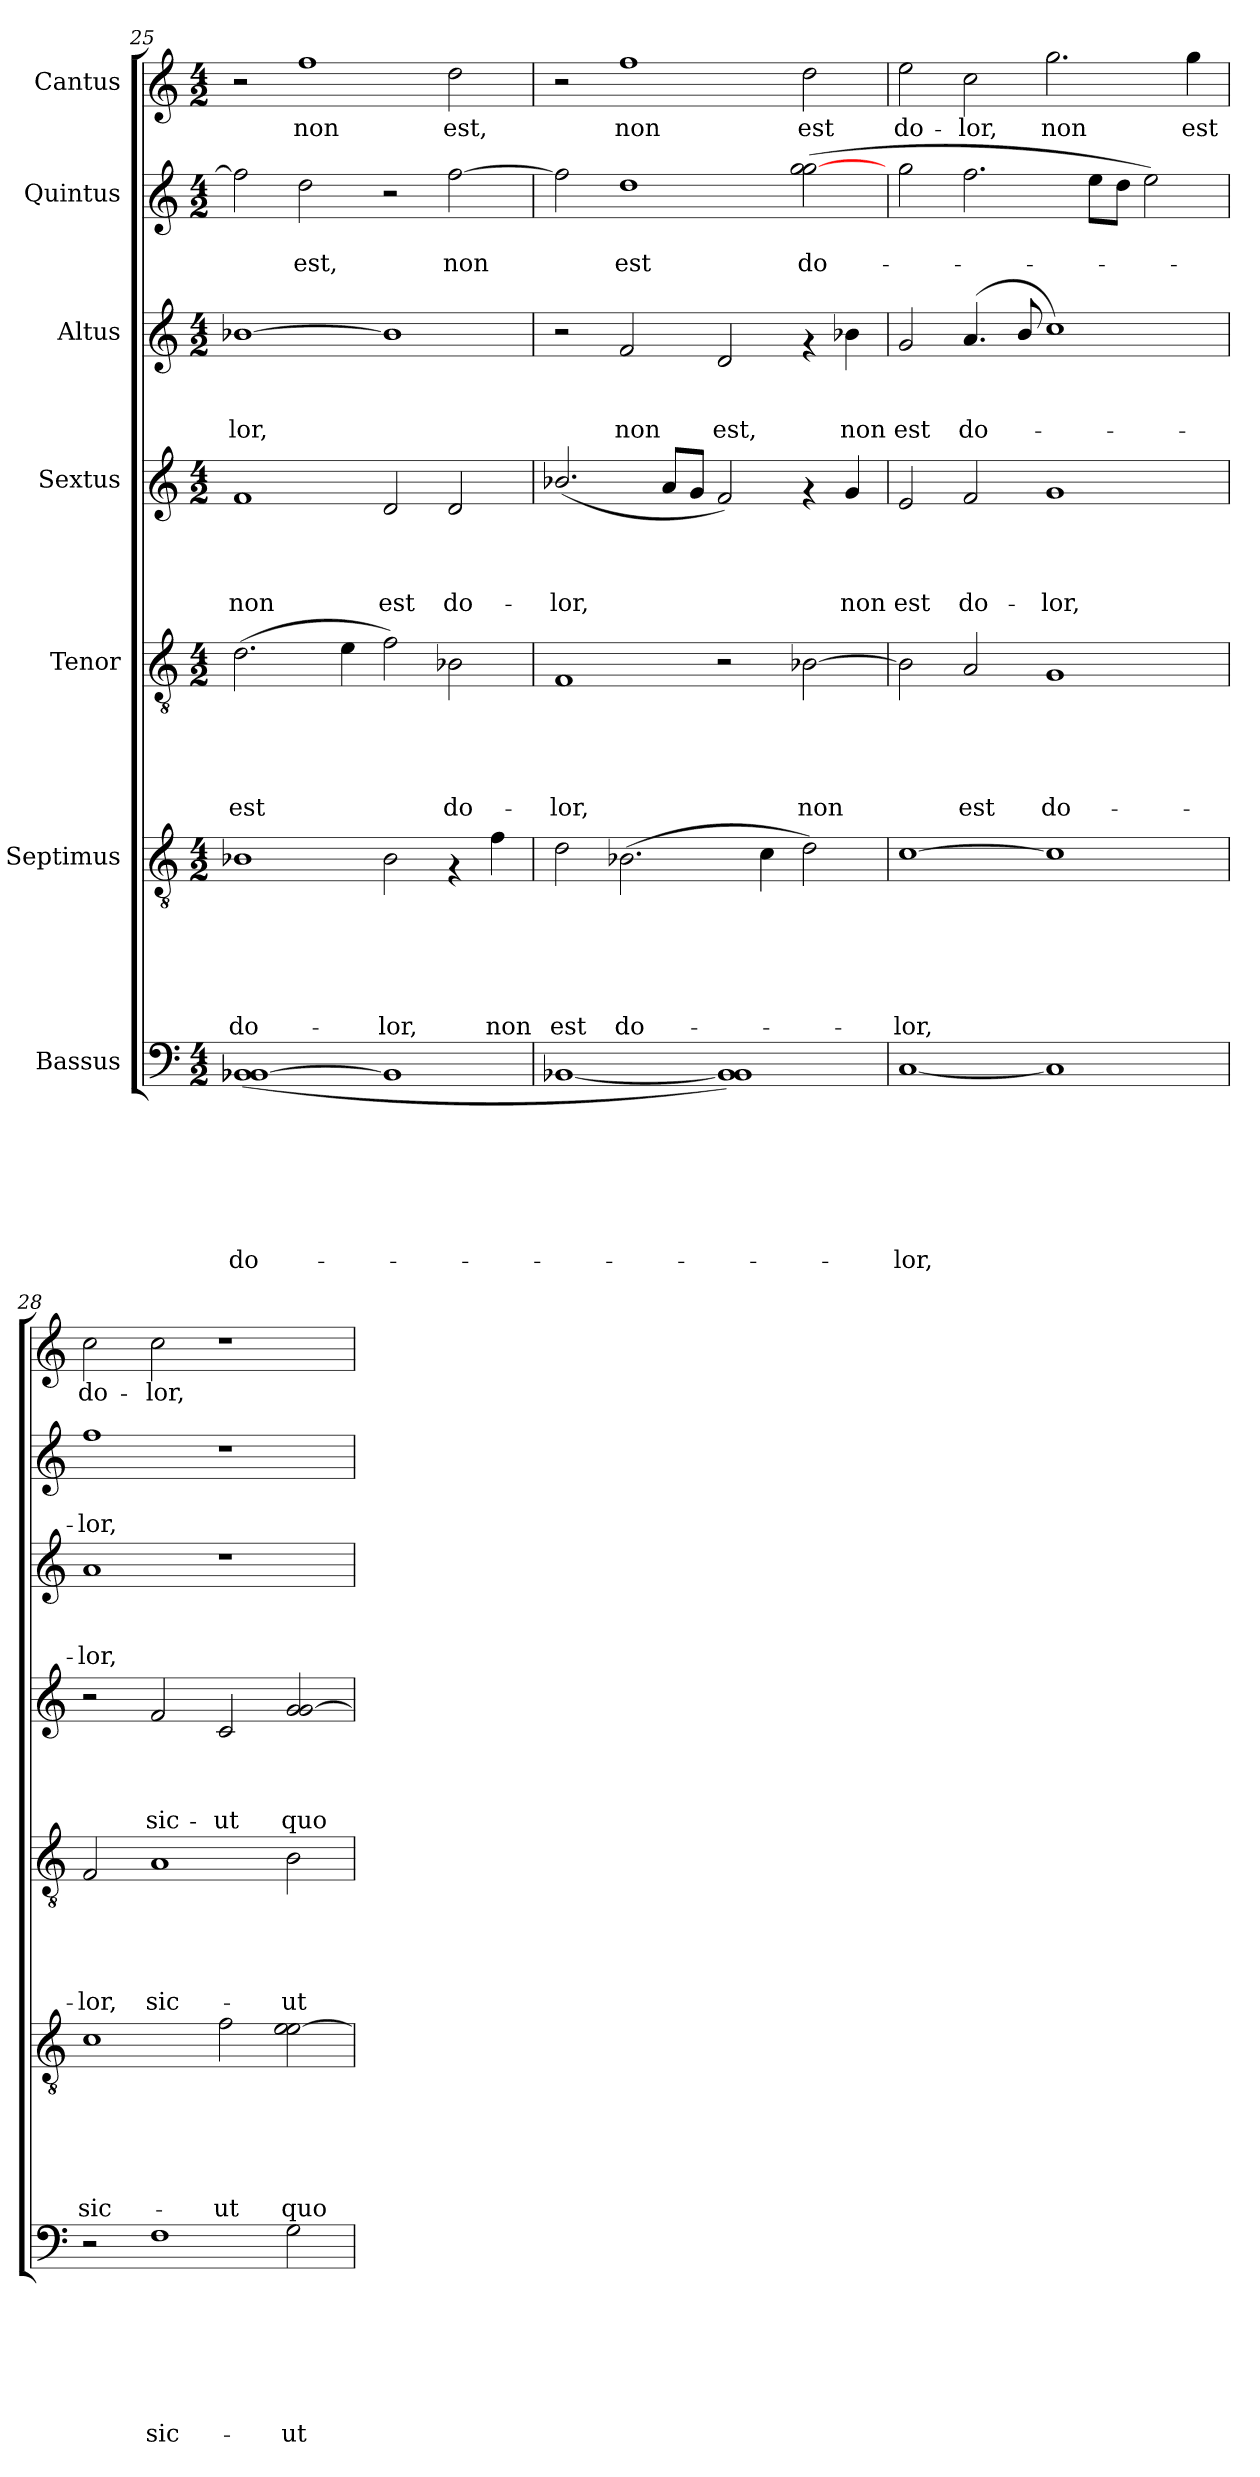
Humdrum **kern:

**kern	**text	**text	**text	**text	**text	**text	**text	**kern	**text	**text	**text	**text	**text	**text	**kern	**text	**text	**text	**text	**text	**kern	**text	**text	**text	**text	**kern	**text	**text	**text	**kern	**text	**text	**kern	**text
*part7	*part7	*part7	*part7	*part7	*part7	*part7	*part7	*part6	*part6	*part6	*part6	*part6	*part6	*part6	*part5	*part5	*part5	*part5	*part5	*part5	*part4	*part4	*part4	*part4	*part4	*part3	*part3	*part3	*part3	*part2	*part2	*part2	*part1	*part1
*staff7	*staff7	*staff7	*staff7	*staff7	*staff7	*staff7	*staff7	*staff6	*staff6	*staff6	*staff6	*staff6	*staff6	*staff6	*staff5	*staff5	*staff5	*staff5	*staff5	*staff5	*staff4	*staff4	*staff4	*staff4	*staff4	*staff3	*staff3	*staff3	*staff3	*staff2	*staff2	*staff2	*staff1	*staff1
*I"Bassus	*	*	*	*	*	*	*	*I"Septimus	*	*	*	*	*	*	*I"Tenor	*	*	*	*	*	*I"Sextus	*	*	*	*	*I"Altus	*	*	*	*I"Quintus	*	*	*I"Cantus	*
!!LO:PB:g=z
*clefF4	*	*	*	*	*	*	*	*clefGv2	*	*	*	*	*	*	*clefGv2	*	*	*	*	*	*clefG2	*	*	*	*	*clefG2	*	*	*	*clefG2	*	*	*clefG2	*
*k[]	*	*	*	*	*	*	*	*k[]	*	*	*	*	*	*	*k[]	*	*	*	*	*	*k[]	*	*	*	*	*k[]	*	*	*	*k[]	*	*	*k[]	*
*C:	*	*	*	*	*	*	*	*C:	*	*	*	*	*	*	*C:	*	*	*	*	*	*C:	*	*	*	*	*C:	*	*	*	*C:	*	*	*C:	*
*M4/2	*	*	*	*	*	*	*	*M4/2	*	*	*	*	*	*	*M4/2	*	*	*	*	*	*M4/2	*	*	*	*	*M4/2	*	*	*	*M4/2	*	*	*M4/2	*
=25	=25	=25	=25	=25	=25	=25	=25	=25	=25	=25	=25	=25	=25	=25	=25	=25	=25	=25	=25	=25	=25	=25	=25	=25	=25	=25	=25	=25	=25	=25	=25	=25	=25	=25
!	!	!	!	!	!	!	!LO:LY:b	!	!	!	!	!	!	!LO:LY:b	!	!	!	!	!	!LO:LY:b	!	!	!	!	!LO:LY:b	!	!	!	!LO:LY:b	!	!	!	!	!
(>1BB-X [>1BB-X	.	.	.	.	.	.	do-	1B-X	.	.	.	.	.	do-	(>2.d\	.	.	.	.	est	1f	.	.	.	non	[>1b-X	.	.	-lor,	2ff\]	.	.	2r	.
!	!	!	!	!	!	!	!	!	!	!	!	!	!	!	!	!	!	!	!	!	!	!	!	!	!	!	!	!	!	!	!	!LO:LY:b	!	!LO:LY:b
.	.	.	.	.	.	.	.	.	.	.	.	.	.	.	.	.	.	.	.	.	.	.	.	.	.	.	.	.	.	2dd\	.	est,	1ff	non
.	.	.	.	.	.	.	.	.	.	.	.	.	.	.	4e\	.	.	.	.	.	.	.	.	.	.	.	.	.	.	.	.	.	.	.
!	!	!	!	!	!	!	!	!	!	!	!	!	!	!LO:LY:b	!	!	!	!	!	!	!	!	!	!	!LO:LY:b	!	!	!	!	!	!	!	!	!
1BB-]	.	.	.	.	.	.	.	2B-\	.	.	.	.	.	-lor,	2f\)	.	.	.	.	.	2d/	.	.	.	est	1b-]	.	.	.	2r	.	.	.	.
!	!	!	!	!	!	!	!	!	!	!	!	!	!	!	!	!	!	!	!	!LO:LY:b	!	!	!	!	!LO:LY:b	!	!	!	!	!	!	!LO:LY:b	!	!LO:LY:b
.	.	.	.	.	.	.	.	4rF	.	.	.	.	.	.	2B-X\	.	.	.	.	do-	2d/	.	.	.	do-	.	.	.	.	[>2ff\	.	non	2dd\	est,
!	!	!	!	!	!	!	!	!	!	!	!	!	!	!LO:LY:b	!	!	!	!	!	!	!	!	!	!	!	!	!	!	!	!	!	!	!	!
.	.	.	.	.	.	.	.	4f\	.	.	.	.	.	non	.	.	.	.	.	.	.	.	.	.	.	.	.	.	.	.	.	.	.	.
=26	=26	=26	=26	=26	=26	=26	=26	=26	=26	=26	=26	=26	=26	=26	=26	=26	=26	=26	=26	=26	=26	=26	=26	=26	=26	=26	=26	=26	=26	=26	=26	=26	=26	=26
!	!	!	!	!	!	!	!	!	!	!	!	!	!	!LO:LY:b	!	!	!	!	!	!LO:LY:b	!	!	!	!	!LO:LY:b	!	!	!	!	!	!	!	!	!
[>1BB-X	.	.	.	.	.	.	.	2d\	.	.	.	.	.	est	1F	.	.	.	.	-lor,	(<2.b-X/	.	.	.	-lor,	2r	.	.	.	2ff\]	.	.	2r	.
!	!	!	!	!	!	!	!	!	!	!	!	!	!	!LO:LY:b	!	!	!	!	!	!	!	!	!	!	!	!	!	!	!LO:LY:b	!	!	!LO:LY:b	!	!LO:LY:b
.	.	.	.	.	.	.	.	(>2.B-X\	.	.	.	.	.	do-	.	.	.	.	.	.	.	.	.	.	.	2f/	.	.	non	1dd	.	est	1ff	non
.	.	.	.	.	.	.	.	.	.	.	.	.	.	.	.	.	.	.	.	.	8a/L	.	.	.	.	.	.	.	.	.	.	.	.	.
.	.	.	.	.	.	.	.	.	.	.	.	.	.	.	.	.	.	.	.	.	8g/J	.	.	.	.	.	.	.	.	.	.	.	.	.
!	!	!	!	!	!	!	!	!	!	!	!	!	!	!	!	!	!	!	!	!	!	!	!	!	!	!	!	!	!LO:LY:b	!	!	!	!	!
1BB-] 1BB-)	.	.	.	.	.	.	.	.	.	.	.	.	.	.	2r	.	.	.	.	.	2f/)	.	.	.	.	2d/	.	.	est,	.	.	.	.	.
.	.	.	.	.	.	.	.	4c\	.	.	.	.	.	.	.	.	.	.	.	.	.	.	.	.	.	.	.	.	.	.	.	.	.	.
!	!	!	!	!	!	!	!	!	!	!	!	!	!	!	!	!	!	!	!	!LO:LY:b	!	!	!	!	!	!	!	!	!	!	!	!LO:LY:b	!	!LO:LY:b
.	.	.	.	.	.	.	.	2d\)	.	.	.	.	.	.	[>2B-X\	.	.	.	.	non	4rf	.	.	.	.	4rf	.	.	.	(>2gg\ [>2gg\	.	do-	2dd\	est
!	!	!	!	!	!	!	!	!	!	!	!	!	!	!	!	!	!	!	!	!	!	!	!	!	!LO:LY:b	!	!	!	!LO:LY:b	!	!	!	!	!
.	.	.	.	.	.	.	.	.	.	.	.	.	.	.	.	.	.	.	.	.	4g/	.	.	.	non	4b-X\	.	.	non	.	.	.	.	.
=27	=27	=27	=27	=27	=27	=27	=27	=27	=27	=27	=27	=27	=27	=27	=27	=27	=27	=27	=27	=27	=27	=27	=27	=27	=27	=27	=27	=27	=27	=27	=27	=27	=27	=27
!	!	!	!	!	!	!	!LO:LY:b	!	!	!	!	!	!	!LO:LY:b	!	!	!	!	!	!	!	!	!	!	!LO:LY:b	!	!	!	!LO:LY:b	!	!	!	!	!LO:LY:b
[>1C	.	.	.	.	.	.	-lor,	[>1c	.	.	.	.	.	-lor,	2B-\]	.	.	.	.	.	2e/	.	.	.	est	2g/	.	.	est	2gg\	.	.	2ee\	do-
!	!	!	!	!	!	!	!	!	!	!	!	!	!	!	!	!	!	!	!	!LO:LY:b	!	!	!	!	!LO:LY:b	!	!	!	!LO:LY:b	!	!	!	!	!LO:LY:b
.	.	.	.	.	.	.	.	.	.	.	.	.	.	.	2A/	.	.	.	.	est	2f/	.	.	.	do-	(<4.a/	.	.	do-	2.ff\	.	.	2cc\	-lor,
.	.	.	.	.	.	.	.	.	.	.	.	.	.	.	.	.	.	.	.	.	.	.	.	.	.	8b/	.	.	.	.	.	.	.	.
!	!	!	!	!	!	!	!	!	!	!	!	!	!	!	!	!	!	!	!	!LO:LY:b	!	!	!	!	!LO:LY:b	!	!	!	!	!	!	!	!	!LO:LY:b
1C]	.	.	.	.	.	.	.	1c]	.	.	.	.	.	.	1G	.	.	.	.	do-	1g	.	.	.	-lor,	1cc)	.	.	.	.	.	.	2.gg\	non
.	.	.	.	.	.	.	.	.	.	.	.	.	.	.	.	.	.	.	.	.	.	.	.	.	.	.	.	.	.	8ee\L	.	.	.	.
.	.	.	.	.	.	.	.	.	.	.	.	.	.	.	.	.	.	.	.	.	.	.	.	.	.	.	.	.	.	8dd\J	.	.	.	.
.	.	.	.	.	.	.	.	.	.	.	.	.	.	.	.	.	.	.	.	.	.	.	.	.	.	.	.	.	.	2ee\)	.	.	.	.
!	!	!	!	!	!	!	!	!	!	!	!	!	!	!	!	!	!	!	!	!	!	!	!	!	!	!	!	!	!	!	!	!	!	!LO:LY:b
.	.	.	.	.	.	.	.	.	.	.	.	.	.	.	.	.	.	.	.	.	.	.	.	.	.	.	.	.	.	.	.	.	4gg\	est
=28	=28	=28	=28	=28	=28	=28	=28	=28	=28	=28	=28	=28	=28	=28	=28	=28	=28	=28	=28	=28	=28	=28	=28	=28	=28	=28	=28	=28	=28	=28	=28	=28	=28	=28
!	!	!	!	!	!	!	!	!	!	!	!	!	!	!LO:LY:b	!	!	!	!	!	!LO:LY:b	!	!	!	!	!	!	!	!	!LO:LY:b	!	!	!LO:LY:b	!	!LO:LY:b
2r	.	.	.	.	.	.	.	1c	.	.	.	.	.	sic-	2F/	.	.	.	.	-lor,	2r	.	.	.	.	1a	.	.	-lor,	1ff	.	-lor,	2cc\	do-
!	!	!	!	!	!	!	!LO:LY:b	!	!	!	!	!	!	!	!	!	!	!	!	!LO:LY:b	!	!	!	!	!LO:LY:b	!	!	!	!	!	!	!	!	!LO:LY:b
1F	.	.	.	.	.	.	sic-	.	.	.	.	.	.	.	1A	.	.	.	.	sic-	2f/	.	.	.	sic-	.	.	.	.	.	.	.	2cc\	-lor,
!	!	!	!	!	!	!	!	!	!	!	!	!	!	!LO:LY:b	!	!	!	!	!	!	!	!	!	!	!LO:LY:b	!	!	!	!	!	!	!	!	!
.	.	.	.	.	.	.	.	2f\	.	.	.	.	.	-ut	.	.	.	.	.	.	2c/	.	.	.	-ut	1r	.	.	.	1r	.	.	1r	.
!	!	!	!	!	!	!	!LO:LY:b	!	!	!	!	!	!	!LO:LY:b	!	!	!	!	!	!LO:LY:b	!	!	!	!	!LO:LY:b	!	!	!	!	!	!	!	!	!
2G\	.	.	.	.	.	.	-ut	2e\ [>2e\	.	.	.	.	.	quo	2B\	.	.	.	.	-ut	2g/ [<2g/	.	.	.	quo	.	.	.	.	.	.	.	.	.
=	=	=	=	=	=	=	=	=	=	=	=	=	=	=	=	=	=	=	=	=	=	=	=	=	=	=	=	=	=	=	=	=	=	=
*-	*-	*-	*-	*-	*-	*-	*-	*-	*-	*-	*-	*-	*-	*-	*-	*-	*-	*-	*-	*-	*-	*-	*-	*-	*-	*-	*-	*-	*-	*-	*-	*-	*-	*-
